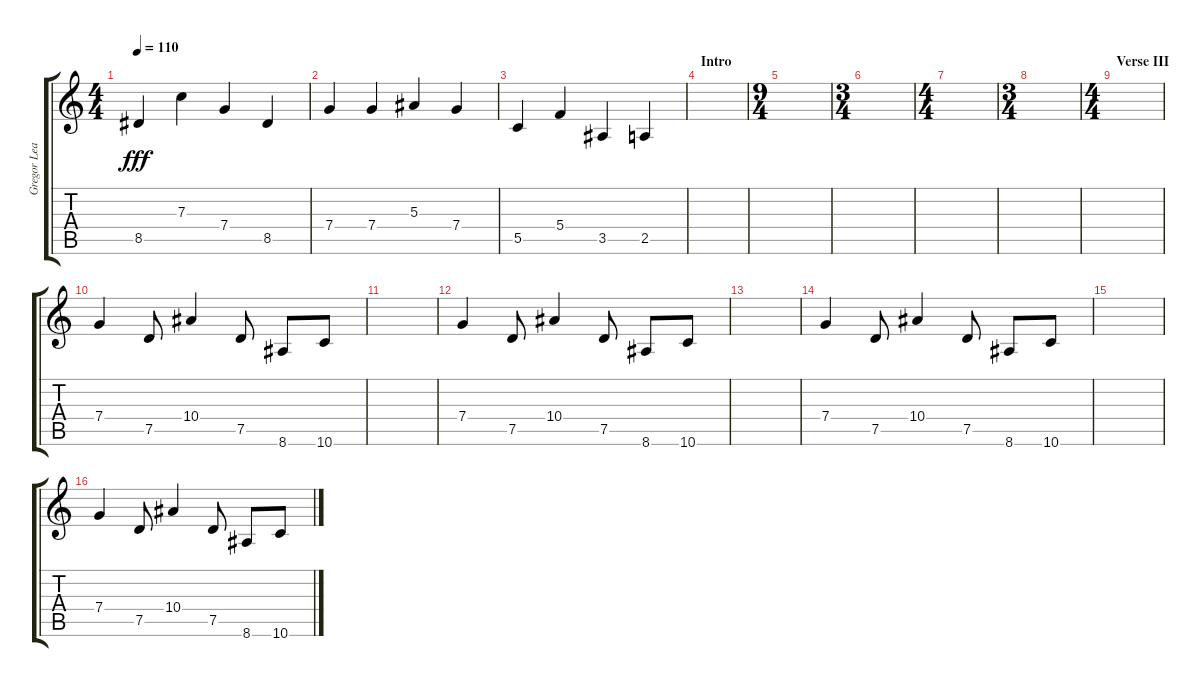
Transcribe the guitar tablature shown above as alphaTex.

\track ("Gregor Lead" "Gregor Lea") {instrument distortionguitar}
\staff {score tabs}
\tuning (D4 A3 F3 C3 G2 D2) {hide}
\ts (4 4)
\tempo 110
\clef g2
\ks c
8.5.4{dy fff} 7.3.4 7.4.4 8.5.4 |
7.4.4 7.4.4 5.3.4 7.4.4 |
5.5.4 5.4.4 3.5.4 2.5.4 |
\section ("" "Intro")
|
\ts (9 4)
|
\ts (3 4)
|
\ts (4 4)
|
\ts (3 4)
|
\ts (4 4)
\section ("" "Verse III")
|
7.4.4 7.5.8 10.4.4 7.5.8 8.6.8 10.6.8 |
|
7.4.4 7.5.8 10.4.4 7.5.8 8.6.8 10.6.8 |
|
7.4.4 7.5.8 10.4.4 7.5.8 8.6.8 10.6.8 |
|
7.4.4 7.5.8 10.4.4 7.5.8 8.6.8 10.6.8
